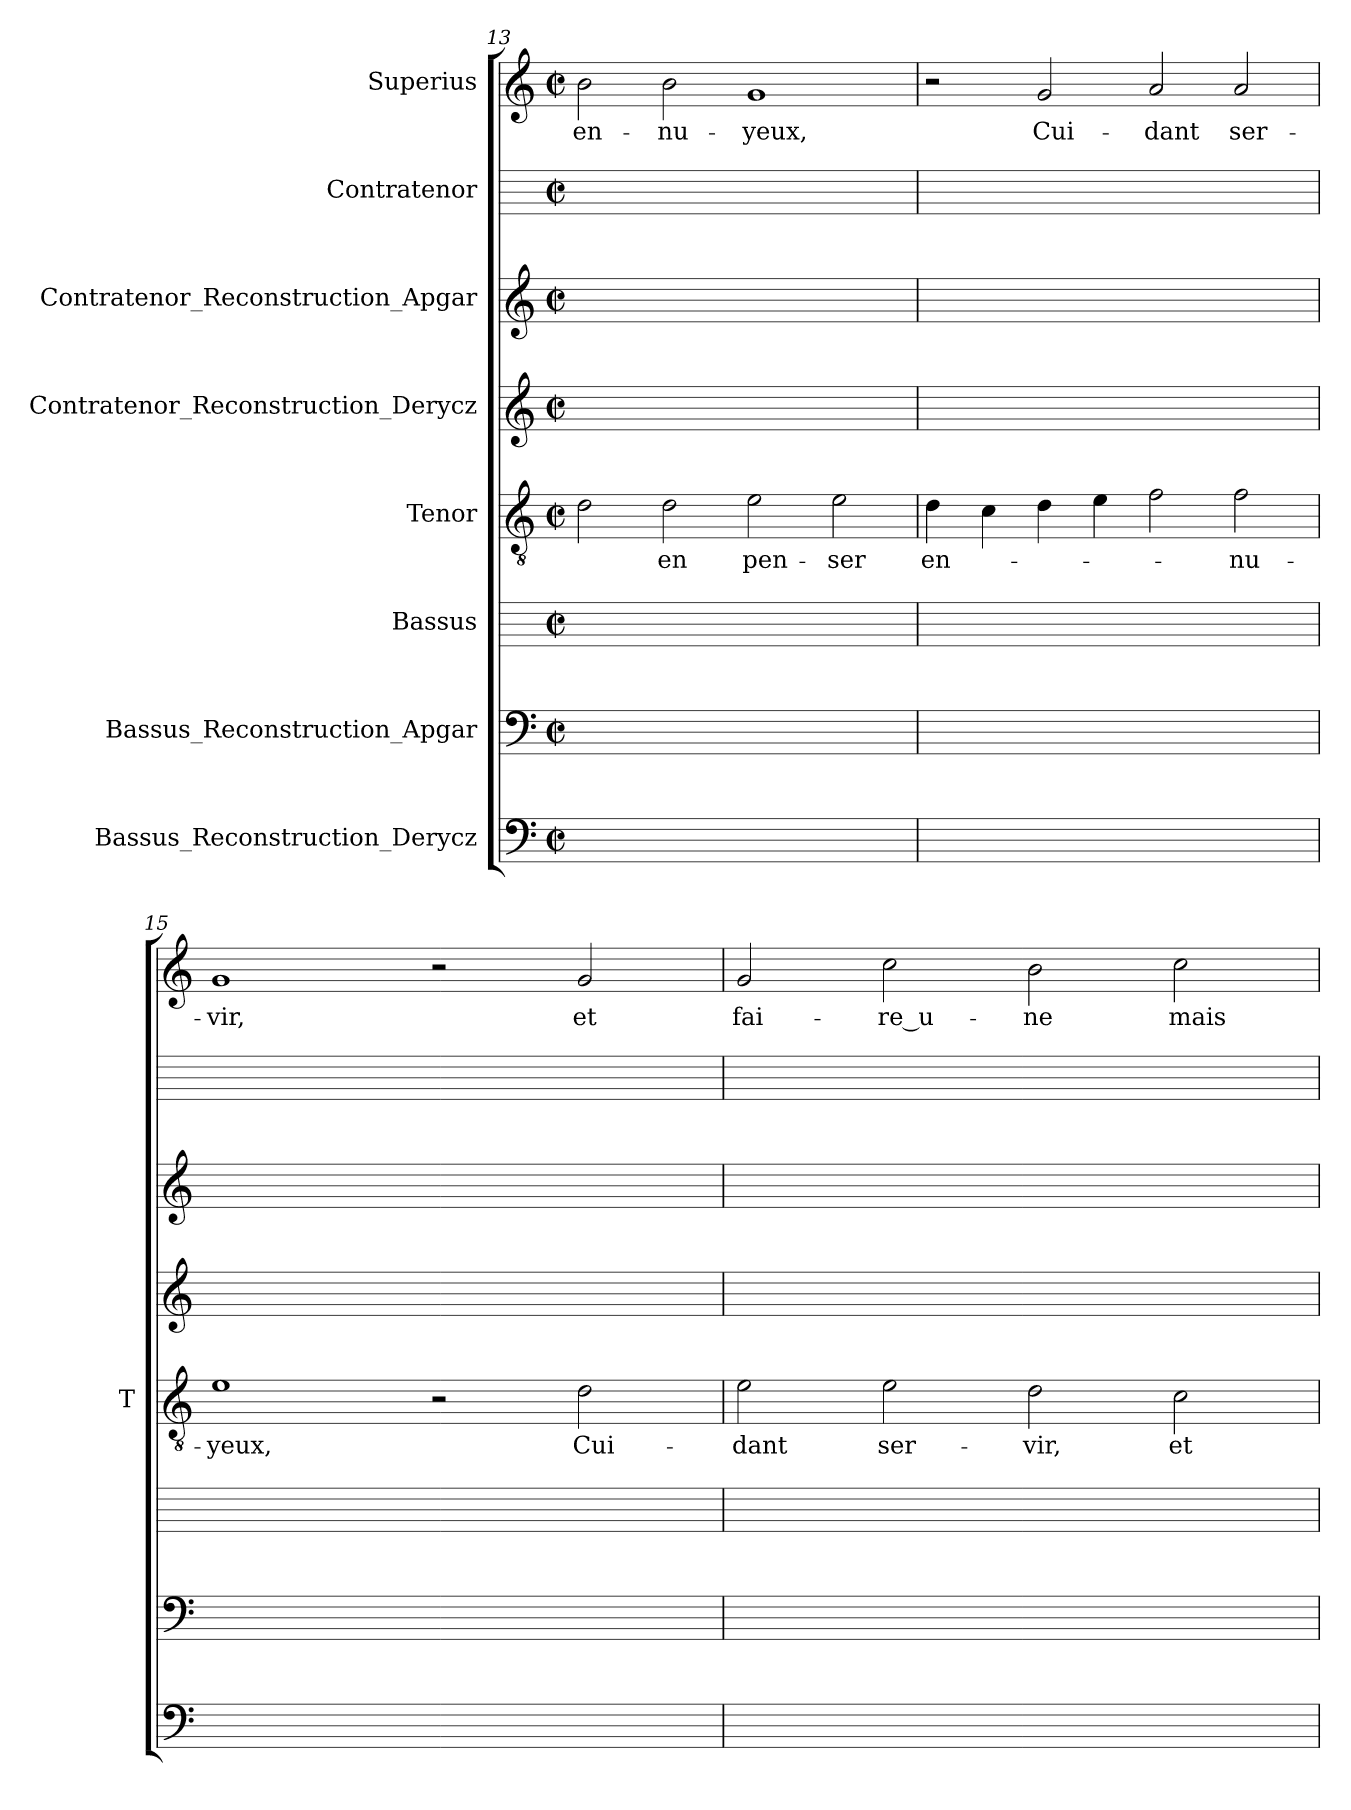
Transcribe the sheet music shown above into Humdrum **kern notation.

**kern	**kern	**kern	**kern	**text	**kern	**kern	**kern	**kern	**text
*part8	*part7	*part6	*part5	*part5	*part4	*part3	*part2	*part1	*part1
*staff8	*staff7	*staff6	*staff5	*staff5	*staff4	*staff3	*staff2	*staff1	*staff1
*I"Bassus_Reconstruction_Derycz	*I"Bassus_Reconstruction_Apgar	*I"Bassus	*I"Tenor	*	*I"Contratenor_Reconstruction_Derycz	*I"Contratenor_Reconstruction_Apgar	*I"Contratenor	*I"Superius	*
*	*	*	*I'T	*	*	*	*	*	*
!!LO:PB:g=z
*clefF4	*clefF4	*	*clefGv2	*	*clefG2	*clefG2	*	*clefG2	*
*k[]	*k[]	*	*k[]	*	*k[]	*k[]	*	*k[]	*
*C:	*C:	*	*C:	*	*C:	*C:	*	*C:	*
*M2/2	*M2/2	*M2/2	*M2/2	*	*M2/2	*M2/2	*M2/2	*M2/2	*
*met(c|)	*met(c|)	*met(c|)	*met(c|)	*	*met(c|)	*met(c|)	*met(c|)	*met(c|)	*
=13	=13	=13	=13	=13	=13	=13	=13	=13	=13
0ryy	0ryy	0ryy	2d	.	0ryy	0ryy	0ryy	2b	en-
.	.	.	2d	-en	.	.	.	2b	nu-
.	.	.	2e	pen-	.	.	.	1g	-yeux,
.	.	.	2e	-ser	.	.	.	.	.
=14	=14	=14	=14	=14	=14	=14	=14	=14	=14
0ryy	0ryy	0ryy	4d	en-	0ryy	0ryy	0ryy	2r	.
.	.	.	4c	.	.	.	.	.	.
.	.	.	4d	.	.	.	.	2g	Cui-
.	.	.	4e	.	.	.	.	.	.
.	.	.	2f	.	.	.	.	2a	-dant
.	.	.	2f	nu-	.	.	.	2a	ser-
=15	=15	=15	=15	=15	=15	=15	=15	=15	=15
0ryy	0ryy	0ryy	1e	-yeux,	0ryy	0ryy	0ryy	1g	-vir,
.	.	.	2r	.	.	.	.	2r	.
.	.	.	2d	Cui-	.	.	.	2g	-et
=16	=16	=16	=16	=16	=16	=16	=16	=16	=16
0ryy	0ryy	0ryy	2e	-dant	0ryy	0ryy	0ryy	2g	fai-
.	.	.	2e	ser-	.	.	.	2cc	re_u-
.	.	.	2d	-vir,	.	.	.	2b	-ne
.	.	.	2c	-et	.	.	.	2cc	mais-
=	=	=	=	=	=	=	=	=	=
*-	*-	*-	*-	*-	*-	*-	*-	*-	*-
